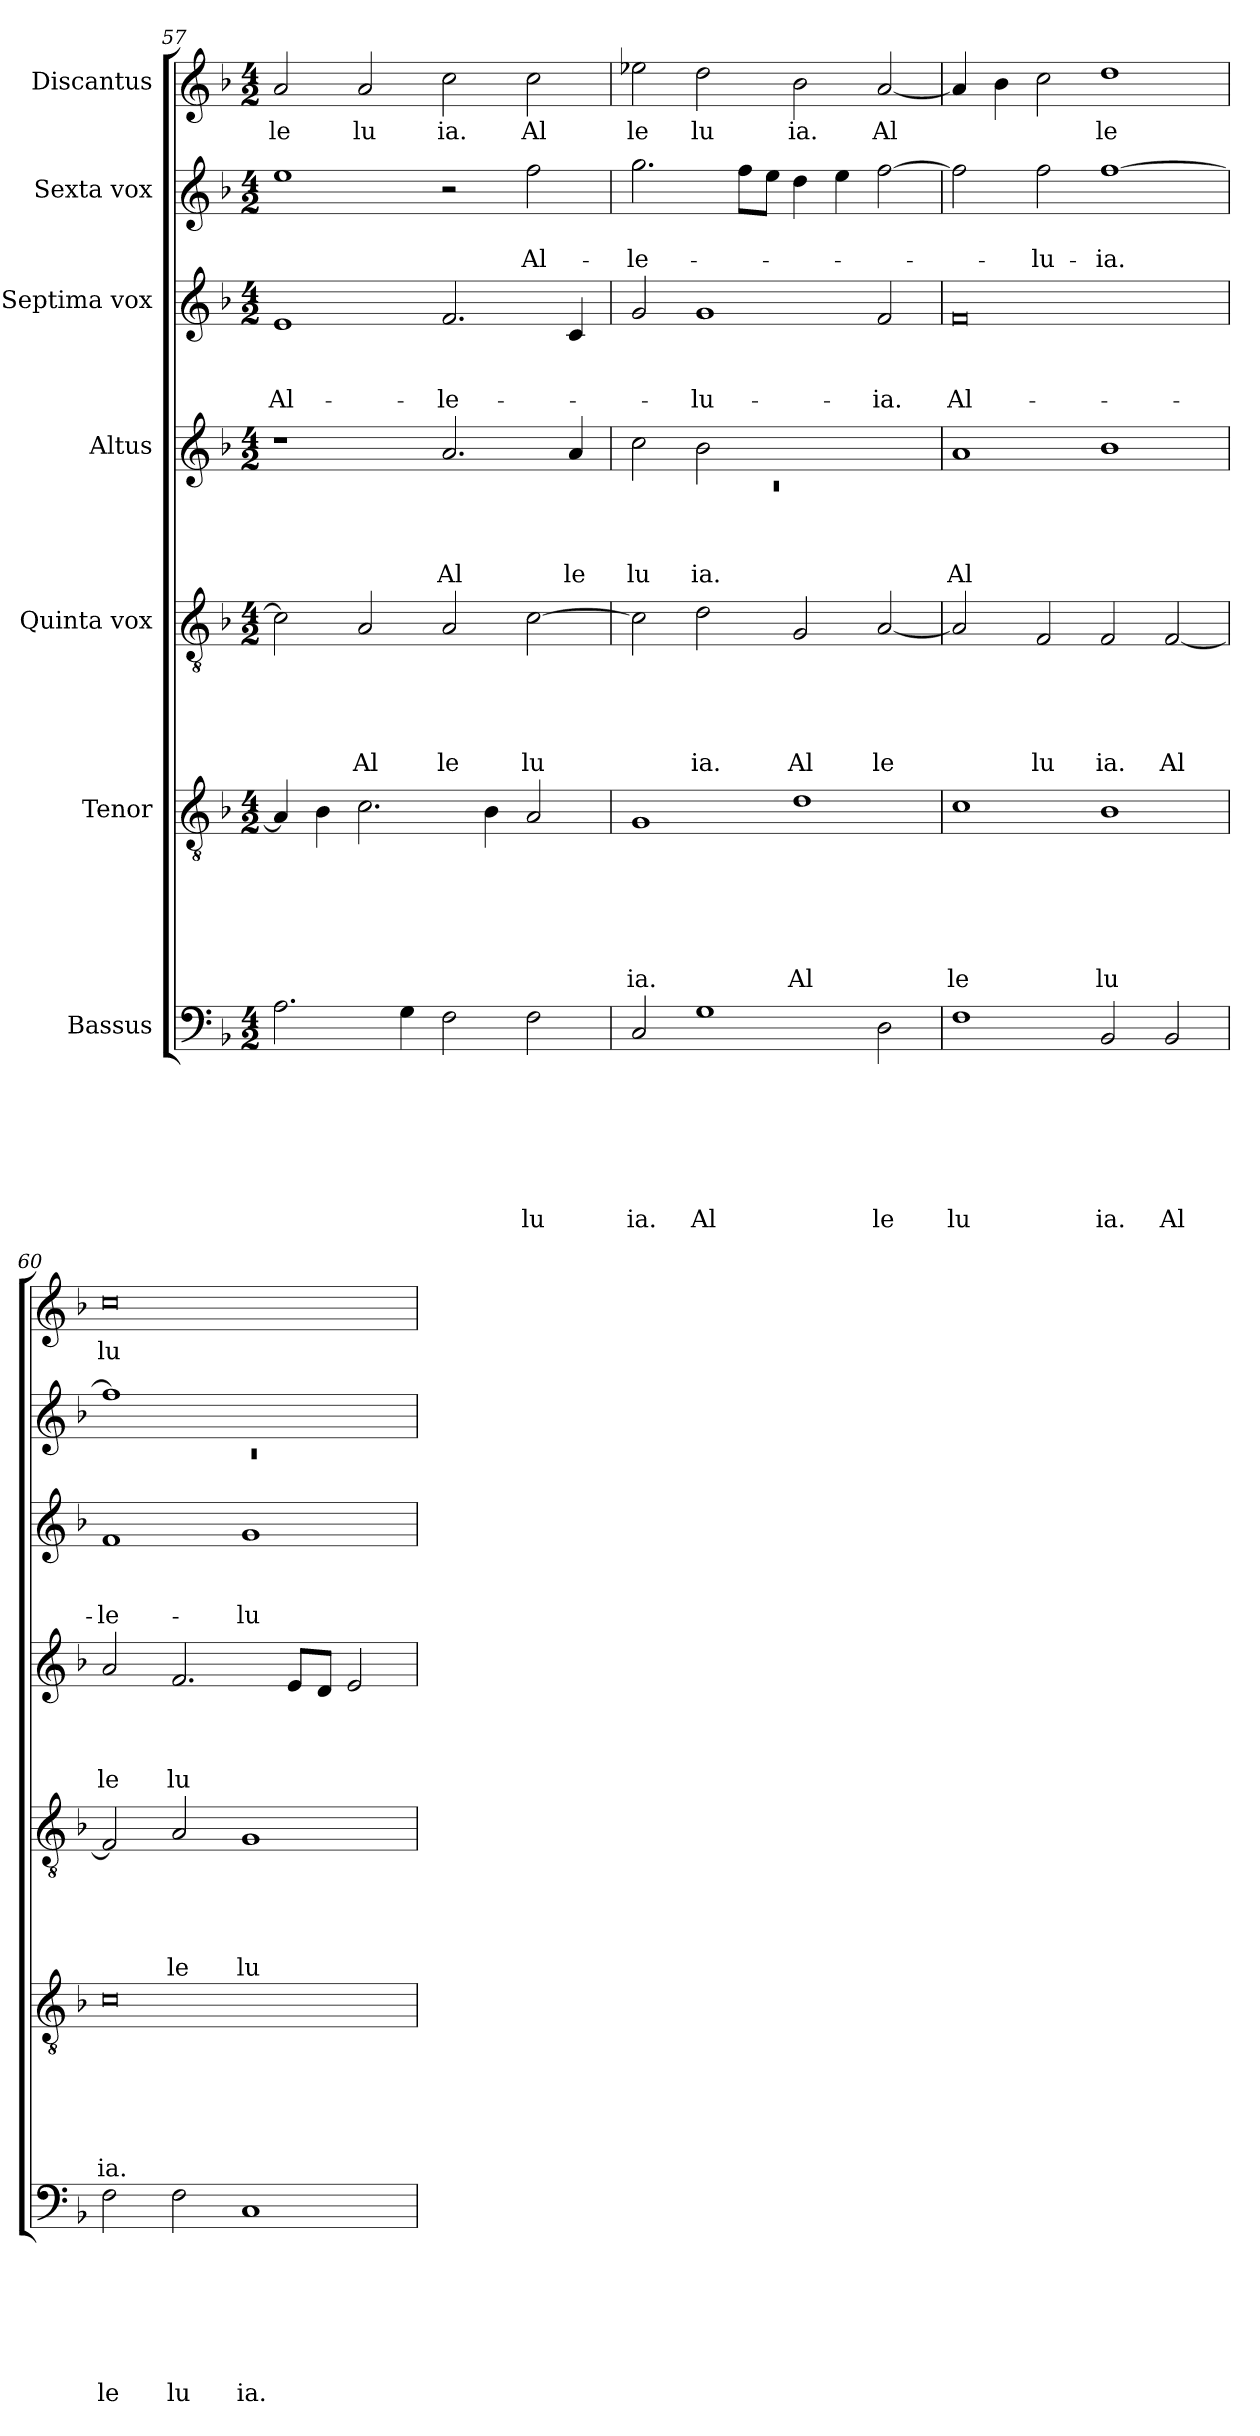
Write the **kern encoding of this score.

**kern	**text	**text	**text	**text	**text	**text	**text	**kern	**text	**text	**text	**text	**text	**text	**kern	**text	**text	**text	**text	**text	**kern	**text	**text	**text	**text	**kern	**text	**text	**text	**kern	**text	**text	**kern	**text
*part7	*part7	*part7	*part7	*part7	*part7	*part7	*part7	*part6	*part6	*part6	*part6	*part6	*part6	*part6	*part5	*part5	*part5	*part5	*part5	*part5	*part4	*part4	*part4	*part4	*part4	*part3	*part3	*part3	*part3	*part2	*part2	*part2	*part1	*part1
*staff7	*staff7	*staff7	*staff7	*staff7	*staff7	*staff7	*staff7	*staff6	*staff6	*staff6	*staff6	*staff6	*staff6	*staff6	*staff5	*staff5	*staff5	*staff5	*staff5	*staff5	*staff4	*staff4	*staff4	*staff4	*staff4	*staff3	*staff3	*staff3	*staff3	*staff2	*staff2	*staff2	*staff1	*staff1
*I"Bassus	*	*	*	*	*	*	*	*I"Tenor	*	*	*	*	*	*	*I"Quinta vox	*	*	*	*	*	*I"Altus	*	*	*	*	*I"Septima vox	*	*	*	*I"Sexta vox	*	*	*I"Discantus	*
!!LO:LB:g=z
*clefF4	*	*	*	*	*	*	*	*clefGv2	*	*	*	*	*	*	*clefGv2	*	*	*	*	*	*clefG2	*	*	*	*	*clefG2	*	*	*	*clefG2	*	*	*clefG2	*
*k[b-]	*	*	*	*	*	*	*	*k[b-]	*	*	*	*	*	*	*k[b-]	*	*	*	*	*	*k[b-]	*	*	*	*	*k[b-]	*	*	*	*k[b-]	*	*	*k[b-]	*
*F:	*	*	*	*	*	*	*	*F:	*	*	*	*	*	*	*F:	*	*	*	*	*	*F:	*	*	*	*	*F:	*	*	*	*F:	*	*	*F:	*
*M4/2	*	*	*	*	*	*	*	*M4/2	*	*	*	*	*	*	*M4/2	*	*	*	*	*	*M4/2	*	*	*	*	*M4/2	*	*	*	*M4/2	*	*	*M4/2	*
=57	=57	=57	=57	=57	=57	=57	=57	=57	=57	=57	=57	=57	=57	=57	=57	=57	=57	=57	=57	=57	=57	=57	=57	=57	=57	=57	=57	=57	=57	=57	=57	=57	=57	=57
!	!	!	!	!	!	!	!	!	!	!	!	!	!	!	!	!	!	!	!	!	!	!	!	!	!	!	!	!	!LO:LY:b	!	!	!	!	!LO:LY:b
2.A\	.	.	.	.	.	.	.	4A/]	.	.	.	.	.	.	2c\]	.	.	.	.	.	1r	.	.	.	.	1e	.	.	Al-	1ee	.	.	2a/	le
.	.	.	.	.	.	.	.	4B-\	.	.	.	.	.	.	.	.	.	.	.	.	.	.	.	.	.	.	.	.	.	.	.	.	.	.
!	!	!	!	!	!	!	!	!	!	!	!	!	!	!	!	!	!	!	!	!LO:LY:b	!	!	!	!	!	!	!	!	!	!	!	!	!	!LO:LY:b
.	.	.	.	.	.	.	.	2.c\	.	.	.	.	.	.	2A/	.	.	.	.	Al	.	.	.	.	.	.	.	.	.	.	.	.	2a/	lu
4G\	.	.	.	.	.	.	.	.	.	.	.	.	.	.	.	.	.	.	.	.	.	.	.	.	.	.	.	.	.	.	.	.	.	.
!	!	!	!	!	!	!	!	!	!	!	!	!	!	!	!	!	!	!	!	!LO:LY:b	!	!	!	!	!LO:LY:b	!	!	!	!LO:LY:b	!	!	!	!	!LO:LY:b
2F\	.	.	.	.	.	.	.	.	.	.	.	.	.	.	2A/	.	.	.	.	le	2.a/	.	.	.	Al	2.f/	.	.	-le-	2r	.	.	2cc\	ia.
.	.	.	.	.	.	.	.	4B-\	.	.	.	.	.	.	.	.	.	.	.	.	.	.	.	.	.	.	.	.	.	.	.	.	.	.
!	!	!	!	!	!	!	!LO:LY:b	!	!	!	!	!	!	!	!	!	!	!	!	!LO:LY:b	!	!	!	!	!	!	!	!	!	!	!	!LO:LY:b	!	!LO:LY:b
2F\	.	.	.	.	.	.	-lu	2A/	.	.	.	.	.	.	[>2c\	.	.	.	.	lu	.	.	.	.	.	.	.	.	.	2ff\	.	Al-	2cc\	Al
!	!	!	!	!	!	!	!	!	!	!	!	!	!	!	!	!	!	!	!	!	!	!	!	!	!LO:LY:b	!	!	!	!	!	!	!	!	!
.	.	.	.	.	.	.	.	.	.	.	.	.	.	.	.	.	.	.	.	.	4a/	.	.	.	le	4c/	.	.	.	.	.	.	.	.
=58	=58	=58	=58	=58	=58	=58	=58	=58	=58	=58	=58	=58	=58	=58	=58	=58	=58	=58	=58	=58	=58	=58	=58	=58	=58	=58	=58	=58	=58	=58	=58	=58	=58	=58
*	*	*	*	*	*	*	*	*	*	*	*	*	*	*	*	*	*	*	*	*	*^	*	*	*	*	*	*	*	*	*	*	*	*	*
!	!	!	!	!	!	!	!LO:LY:b	!	!	!	!	!	!	!LO:LY:b	!	!	!	!	!	!	!	!LO:N:vis=1	!	!	!	!LO:LY:b	!	!	!	!	!	!	!LO:LY:b	!	!LO:LY:b
2C/	.	.	.	.	.	.	ia.	1G	.	.	.	.	.	ia.	2c\]	.	.	.	.	.	2cc\	0rc	.	.	.	lu	2g/	.	.	.	2.gg\	.	-le-	2ee-X\	le
!	!	!	!	!	!	!	!LO:LY:b	!	!	!	!	!	!	!	!	!	!	!	!	!LO:LY:b	!	!	!	!	!	!LO:LY:b	!	!	!	!LO:LY:b	!	!	!	!	!LO:LY:b
1G	.	.	.	.	.	.	Al	.	.	.	.	.	.	.	2d\	.	.	.	.	ia.	2b-\	.	.	.	.	ia.	1g	.	.	-lu-	.	.	.	2dd\	lu
.	.	.	.	.	.	.	.	.	.	.	.	.	.	.	.	.	.	.	.	.	.	.	.	.	.	.	.	.	.	.	8ff\L	.	.	.	.
.	.	.	.	.	.	.	.	.	.	.	.	.	.	.	.	.	.	.	.	.	.	.	.	.	.	.	.	.	.	.	8ee\J	.	.	.	.
!	!	!	!	!	!	!	!	!	!	!	!	!	!	!LO:LY:b	!	!	!	!	!	!LO:LY:b	!	!	!	!	!	!	!	!	!	!	!	!	!	!	!LO:LY:b
.	.	.	.	.	.	.	.	1d	.	.	.	.	.	Al	2G/	.	.	.	.	Al	1ryy	.	.	.	.	.	.	.	.	.	4dd\	.	.	2b-\	ia.
.	.	.	.	.	.	.	.	.	.	.	.	.	.	.	.	.	.	.	.	.	.	.	.	.	.	.	.	.	.	.	4ee\	.	.	.	.
!	!	!	!	!	!	!	!LO:LY:b	!	!	!	!	!	!	!	!	!	!	!	!	!LO:LY:b	!	!	!	!	!	!	!	!	!	!LO:LY:b	!	!	!	!	!LO:LY:b
2D\	.	.	.	.	.	.	le	.	.	.	.	.	.	.	[<2A/	.	.	.	.	le	.	.	.	.	.	.	2f/	.	.	-ia.	[>2ff\	.	.	[<2a/	Al
*	*	*	*	*	*	*	*	*	*	*	*	*	*	*	*	*	*	*	*	*	*v	*v	*	*	*	*	*	*	*	*	*	*	*	*	*
=59	=59	=59	=59	=59	=59	=59	=59	=59	=59	=59	=59	=59	=59	=59	=59	=59	=59	=59	=59	=59	=59	=59	=59	=59	=59	=59	=59	=59	=59	=59	=59	=59	=59	=59
!	!	!	!	!	!	!	!LO:LY:b	!	!	!	!	!	!	!LO:LY:b	!	!	!	!	!	!	!	!	!	!	!LO:LY:b	!	!	!	!LO:LY:b	!	!	!	!	!
1F	.	.	.	.	.	.	lu	1c	.	.	.	.	.	le	2A/]	.	.	.	.	.	1a	.	.	.	Al	0f	.	.	Al-	2ff\]	.	.	4a/]	.
.	.	.	.	.	.	.	.	.	.	.	.	.	.	.	.	.	.	.	.	.	.	.	.	.	.	.	.	.	.	.	.	.	4b-\	.
!	!	!	!	!	!	!	!	!	!	!	!	!	!	!	!	!	!	!	!	!LO:LY:b	!	!	!	!	!	!	!	!	!	!	!	!LO:LY:b	!	!
.	.	.	.	.	.	.	.	.	.	.	.	.	.	.	2F/	.	.	.	.	lu	.	.	.	.	.	.	.	.	.	2ff\	.	-lu-	2cc\	.
!	!	!	!	!	!	!	!LO:LY:b	!	!	!	!	!	!	!LO:LY:b	!	!	!	!	!	!LO:LY:b	!	!	!	!	!	!	!	!	!	!	!	!LO:LY:b	!	!LO:LY:b
2BB-/	.	.	.	.	.	.	ia.	1B-	.	.	.	.	.	lu	2F/	.	.	.	.	ia.	1b-	.	.	.	.	.	.	.	.	[>1ff	.	-ia.	1dd	le
!	!	!	!	!	!	!	!LO:LY:b	!	!	!	!	!	!	!	!	!	!	!	!	!LO:LY:b	!	!	!	!	!	!	!	!	!	!	!	!	!	!
2BB-/	.	.	.	.	.	.	Al	.	.	.	.	.	.	.	[<2F/	.	.	.	.	Al	.	.	.	.	.	.	.	.	.	.	.	.	.	.
=60	=60	=60	=60	=60	=60	=60	=60	=60	=60	=60	=60	=60	=60	=60	=60	=60	=60	=60	=60	=60	=60	=60	=60	=60	=60	=60	=60	=60	=60	=60	=60	=60	=60	=60
*	*	*	*	*	*	*	*	*	*	*	*	*	*	*	*	*	*	*	*	*	*	*	*	*	*	*	*	*	*	*^	*	*	*	*
!	!	!	!	!	!	!	!LO:LY:b	!	!	!	!	!	!	!LO:LY:b	!	!	!	!	!	!	!	!	!	!	!LO:LY:b	!	!	!	!LO:LY:b	!	!LO:N:vis=1	!	!	!	!LO:LY:b
2F\	.	.	.	.	.	.	le	0c	.	.	.	.	.	ia.	2F/]	.	.	.	.	.	2a/	.	.	.	le	1f	.	.	-le-	1ff]	0rc	.	.	0cc	lu
!	!	!	!	!	!	!	!LO:LY:b	!	!	!	!	!	!	!	!	!	!	!	!	!LO:LY:b	!	!	!	!	!LO:LY:b	!	!	!	!	!	!	!	!	!	!
2F\	.	.	.	.	.	.	lu	.	.	.	.	.	.	.	2A/	.	.	.	.	le	2.f/	.	.	.	lu	.	.	.	.	.	.	.	.	.	.
!	!	!	!	!	!	!	!LO:LY:b	!	!	!	!	!	!	!	!	!	!	!	!	!LO:LY:b	!	!	!	!	!	!	!	!	!LO:LY:b	!	!	!	!	!	!
1C	.	.	.	.	.	.	ia.	.	.	.	.	.	.	.	1G	.	.	.	.	lu	.	.	.	.	.	1g	.	.	-lu-	1ryy	.	.	.	.	.
.	.	.	.	.	.	.	.	.	.	.	.	.	.	.	.	.	.	.	.	.	8e/L	.	.	.	.	.	.	.	.	.	.	.	.	.	.
.	.	.	.	.	.	.	.	.	.	.	.	.	.	.	.	.	.	.	.	.	8d/J	.	.	.	.	.	.	.	.	.	.	.	.	.	.
.	.	.	.	.	.	.	.	.	.	.	.	.	.	.	.	.	.	.	.	.	2e/	.	.	.	.	.	.	.	.	.	.	.	.	.	.
*	*	*	*	*	*	*	*	*	*	*	*	*	*	*	*	*	*	*	*	*	*	*	*	*	*	*	*	*	*	*v	*v	*	*	*	*
=	=	=	=	=	=	=	=	=	=	=	=	=	=	=	=	=	=	=	=	=	=	=	=	=	=	=	=	=	=	=	=	=	=	=
*-	*-	*-	*-	*-	*-	*-	*-	*-	*-	*-	*-	*-	*-	*-	*-	*-	*-	*-	*-	*-	*-	*-	*-	*-	*-	*-	*-	*-	*-	*-	*-	*-	*-	*-
